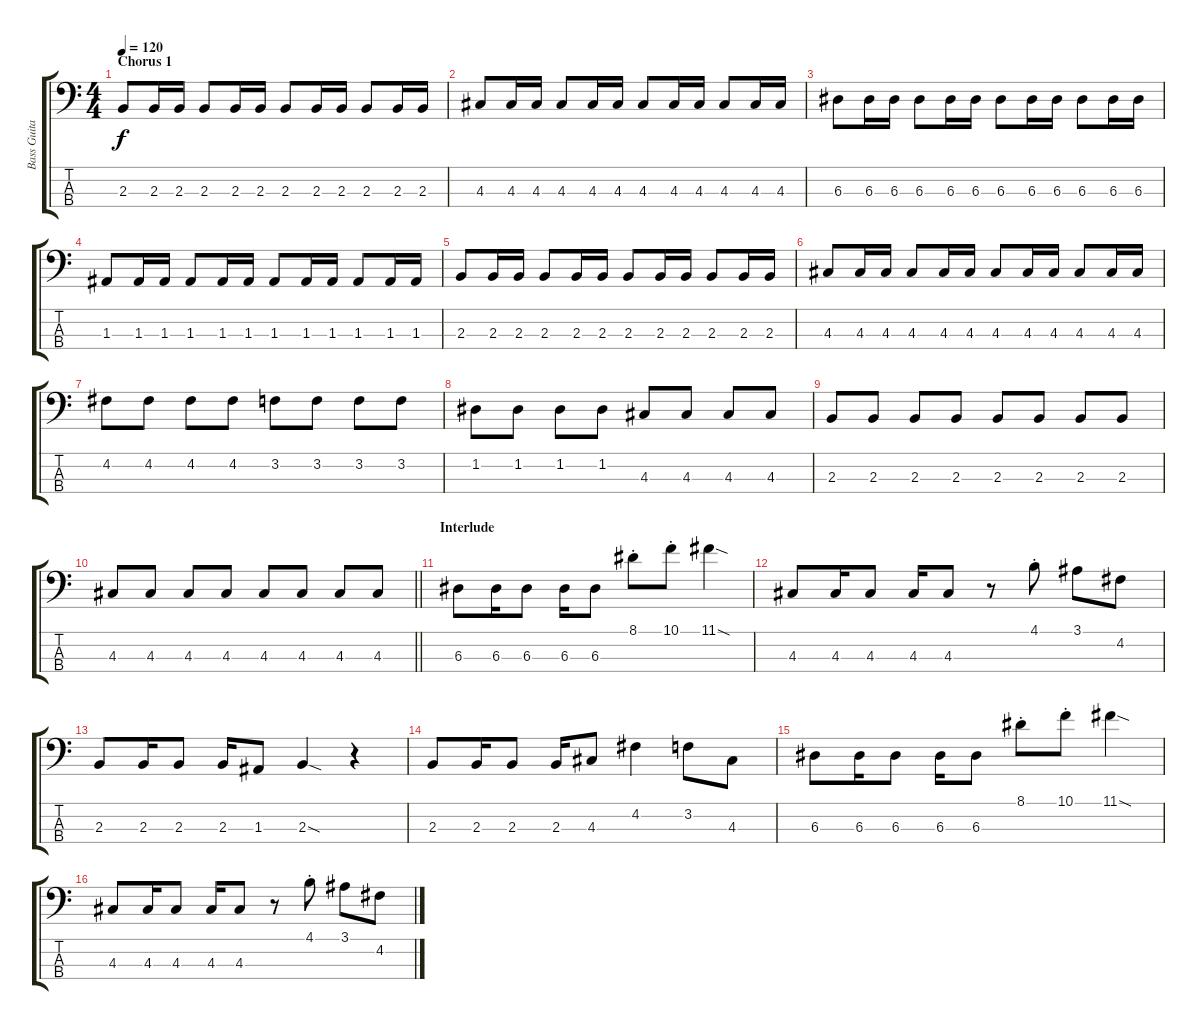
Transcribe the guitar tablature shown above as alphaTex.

\track ("Bass Guitar" "Bass Guita") {instrument slapbass1}
\staff {score tabs}
\tuning (G2 D2 A1 E1) {hide}
\ts (4 4)
\section ("" "Chorus 1")
\tempo 120
\clef f4
\ks c
2.3.8{dy f} 2.3.16 2.3.16 2.3.8 2.3.16 2.3.16 2.3.8 2.3.16 2.3.16 2.3.8 2.3.16 2.3.16 |
4.3.8 4.3.16 4.3.16 4.3.8 4.3.16 4.3.16 4.3.8 4.3.16 4.3.16 4.3.8 4.3.16 4.3.16 |
6.3.8 6.3.16 6.3.16 6.3.8 6.3.16 6.3.16 6.3.8 6.3.16 6.3.16 6.3.8 6.3.16 6.3.16 |
1.3.8 1.3.16 1.3.16 1.3.8 1.3.16 1.3.16 1.3.8 1.3.16 1.3.16 1.3.8 1.3.16 1.3.16 |
2.3.8 2.3.16 2.3.16 2.3.8 2.3.16 2.3.16 2.3.8 2.3.16 2.3.16 2.3.8 2.3.16 2.3.16 |
4.3.8 4.3.16 4.3.16 4.3.8 4.3.16 4.3.16 4.3.8 4.3.16 4.3.16 4.3.8 4.3.16 4.3.16 |
4.2.8 4.2.8 4.2.8 4.2.8 3.2.8 3.2.8 3.2.8 3.2.8 |
1.2.8 1.2.8 1.2.8 1.2.8 4.3.8 4.3.8 4.3.8 4.3.8 |
2.3.8 2.3.8 2.3.8 2.3.8 2.3.8 2.3.8 2.3.8 2.3.8 |
\barLineRight lightlight
4.3.8 4.3.8 4.3.8 4.3.8 4.3.8 4.3.8 4.3.8 4.3.8 |
\section ("" "Interlude")
6.3.8 6.3.16 6.3.8 6.3.16 6.3.8 8.1{st}.8 10.1{st}.8 11.1{sod}.4 |
4.3.8 4.3.16 4.3.8 4.3.16 4.3.8 r.8 4.1{st}.8 3.1.8 4.2.8 |
2.3.8 2.3.16 2.3.8 2.3.16 1.3.8 2.3{sod}.4 r.4 |
2.3.8 2.3.16 2.3.8 2.3.16 4.3.8 4.2.4 3.2.8 4.3.8 |
6.3.8 6.3.16 6.3.8 6.3.16 6.3.8 8.1{st}.8 10.1{st}.8 11.1{sod}.4 |
4.3.8 4.3.16 4.3.8 4.3.16 4.3.8 r.8 4.1{st}.8 3.1.8 4.2.8
